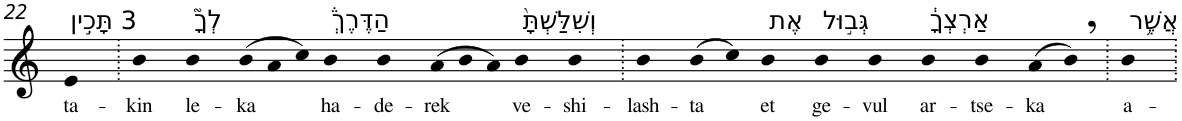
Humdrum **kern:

**kern	**text
*part1	*part1
*staff1	*staff1
*I"Piano	*
*I'Pno	*
!!LO:PB:g=z
*clefG2	*
*k[]	*
=22	=22
!LO:TX:a:t=3 תָּכִ֣ין	!
!	!LO:LY:b
4e	ta-
=23.	=23.
!	!LO:LY:b
4b	-kin
!LO:TX:a:t=לְךָ֮	!
!	!LO:LY:b
4b	le-
!	!LO:LY:b
(12b	-ka
12a	.
12cc)	.
!LO:TX:a:t=הַדֶּרֶךְ֒	!
!	!LO:LY:b
4b	ha-
!	!LO:LY:b
4b	-de-
!	!LO:LY:b
(12a	-rek
12b	.
12a)	.
!LO:TX:a:t=וְשִׁלַּשְׁתָּ֙	!
!	!LO:LY:b
4b	ve-
!	!LO:LY:b
4b	-shi-
=24.	=24.
!	!LO:LY:b
4b	-lash-
!	!LO:LY:b
(8b	-ta
8cc)	.
!LO:TX:a:t=אֶת	!
!	!LO:LY:b
4b	et
!LO:TX:a:t=גְּב֣וּל	!
!	!LO:LY:b
4b	ge-
!	!LO:LY:b
4b	-vul
!LO:TX:a:t=אַרְצְךָ֔	!
!	!LO:LY:b
4b	ar-
!	!LO:LY:b
4b	-tse-
!	!LO:LY:b
(8a	-ka
8b,)	.
=25.	=25.
!LO:TX:a:t=אֲשֶׁ֥ר	!
!	!LO:LY:b
4b	a-
=.	=.
*-	*-
